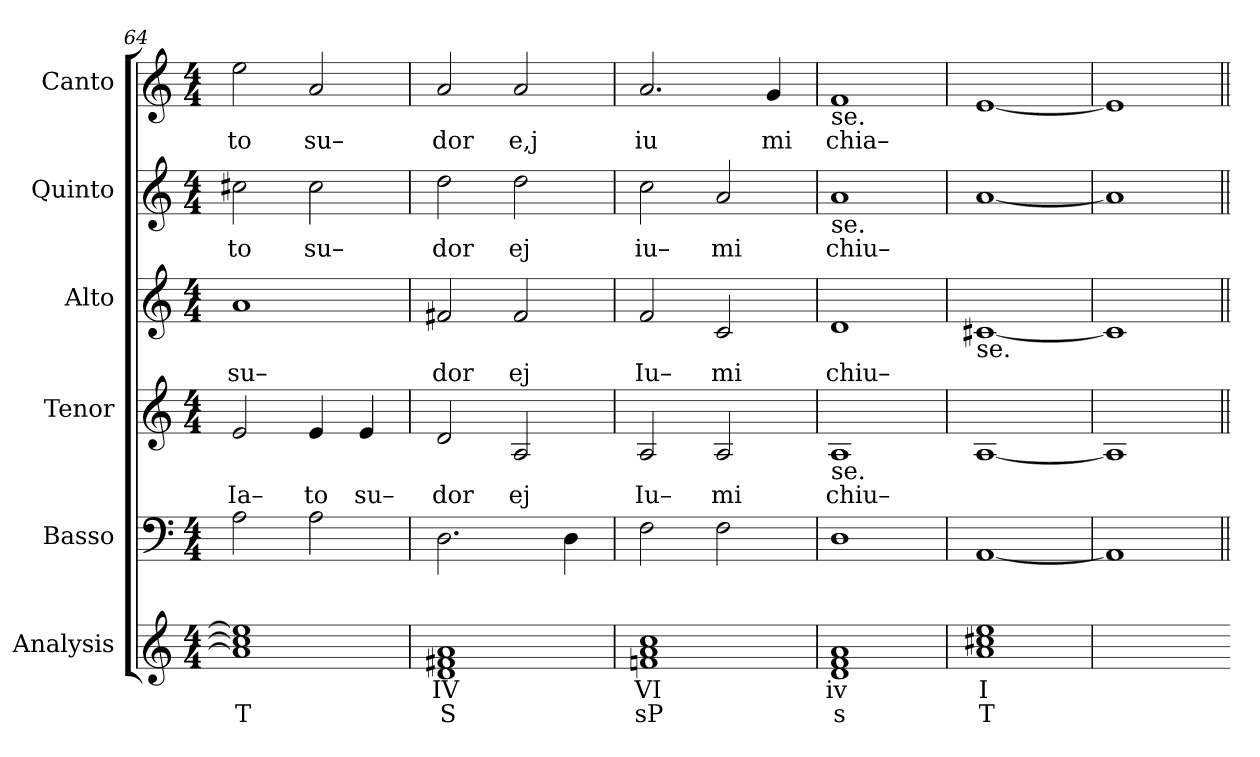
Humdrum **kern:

**kern	**text	**text	**kern	**kern	**text	**kern	**text	**kern	**text	**kern	**text
*part6	*part6	*part6	*part5	*part4	*part4	*part3	*part3	*part2	*part2	*part1	*part1
*staff6	*staff6	*staff6	*staff5	*staff4	*staff4	*staff3	*staff3	*staff2	*staff2	*staff1	*staff1
*I"Analysis	*	*	*I"Basso	*I"Tenor	*	*I"Alto	*	*I"Quinto	*	*I"Canto	*
*	*	*	*clefF4	*clefG2	*	*clefG2	*	*clefG2	*	*clefG2	*
*k[]	*	*	*k[]	*k[]	*	*k[]	*	*k[]	*	*k[]	*
*M4/4	*	*	*M4/4	*M4/4	*	*M4/4	*	*M4/4	*	*M4/4	*
=64	=64	=64	=64	=64	=64	=64	=64	=64	=64	=64	=64
!	!	!	!	!	!LO:LY:b	!	!	!	!	!	!
!	!	!	!	!	!	!	!LO:LY:b	!	!	!	!
!	!	!	!	!	!	!	!	!	!LO:LY:b	!	!
!	!	!	!	!	!	!	!	!	!	!	!LO:LY:b
1a] 1cc#] 1ee]	.	T	2A\	2e/	Ia–	1a	su–	2cc#X\	to	2ee\	to
!	!	!	!	!	!LO:LY:b	!	!	!	!	!	!
!	!	!	!	!	!	!	!	!	!LO:LY:b	!	!
!	!	!	!	!	!	!	!	!	!	!	!LO:LY:b
.	.	.	2A\	4e/	to	.	.	2cc#\	su–	2a/	su–
!	!	!	!	!	!LO:LY:b	!	!	!	!	!	!
.	.	.	.	4e/	su–	.	.	.	.	.	.
=65	=65	=65	=65	=65	=65	=65	=65	=65	=65	=65	=65
!	!	!	!	!	!LO:LY:b	!	!	!	!	!	!
!	!	!	!	!	!	!	!LO:LY:b	!	!	!	!
!	!	!	!	!	!	!	!	!	!LO:LY:b	!	!
!	!	!	!	!	!	!	!	!	!	!	!LO:LY:b
1d 1f#X 1a	IV	S	2.D\	2d/	dor	2f#X/	dor	2dd\	dor	2a/	dor
!	!	!	!	!	!LO:LY:b	!	!	!	!	!	!
!	!	!	!	!	!	!	!LO:LY:b	!	!	!	!
!	!	!	!	!	!	!	!	!	!LO:LY:b	!	!
!	!	!	!	!	!	!	!	!	!	!	!LO:LY:b
.	.	.	.	2A/	ej	2f#/	ej	2dd\	ej	2a/	e,j
.	.	.	4D\	.	.	.	.	.	.	.	.
=66	=66	=66	=66	=66	=66	=66	=66	=66	=66	=66	=66
!	!	!	!	!	!LO:LY:b	!	!	!	!	!	!
!	!	!	!	!	!	!	!LO:LY:b	!	!	!	!
!	!	!	!	!	!	!	!	!	!LO:LY:b	!	!
!	!	!	!	!	!	!	!	!	!	!	!LO:LY:b
1fn 1a 1cc	VI	sP	2F\	2A/	Iu–	2f/	Iu–	2cc\	iu–	2.a/	iu
!	!	!	!	!	!LO:LY:b	!	!	!	!	!	!
!	!	!	!	!	!	!	!LO:LY:b	!	!	!	!
!	!	!	!	!	!	!	!	!	!LO:LY:b	!	!
.	.	.	2F\	2A/	mi	2c/	mi	2a/	mi	.	.
!	!	!	!	!	!	!	!	!	!	!	!LO:LY:b
.	.	.	.	.	.	.	.	.	.	4g/	mi
=67	=67	=67	=67	=67	=67	=67	=67	=67	=67	=67	=67
!	!	!	!	!	!LO:LY:b	!	!	!	!	!	!
!	!	!	!	!	!	!	!LO:LY:b	!	!	!	!
!	!	!	!	!	!	!	!	!	!LO:LY:b	!	!
!	!	!	!	!	!	!	!	!	!	!LO:TX:b:t=se.	!
!	!	!	!	!	!	!	!	!LO:TX:b:t=se.	!	!	!
!	!	!	!	!LO:TX:b:t=se.	!	!	!	!	!	!	!
!	!	!	!	!	!	!	!	!	!	!	!LO:LY:b
1d 1f 1a	iv	s	1D	1A	chiu–	1d	chiu–	1a	chiu–	1f	chia–
=68	=68	=68	=68	=68	=68	=68	=68	=68	=68	=68	=68
!	!	!	!	!	!	!LO:TX:b:t=se.	!	!	!	!	!
1a 1cc#X 1ee	I	T	[1AA	[1A	.	[1c#X	.	[1a	.	[1e	.
=69	=69	=69	=69	=69	=69	=69	=69	=69	=69	=69	=69
1ryy	.	.	1AA]	1A]	.	1c#]	.	1a]	.	1e]	.
=	=||	=||	=||	=||	=||	=||	=||	=||	=||	=||	=||
*-	*-	*-	*-	*-	*-	*-	*-	*-	*-	*-	*-
